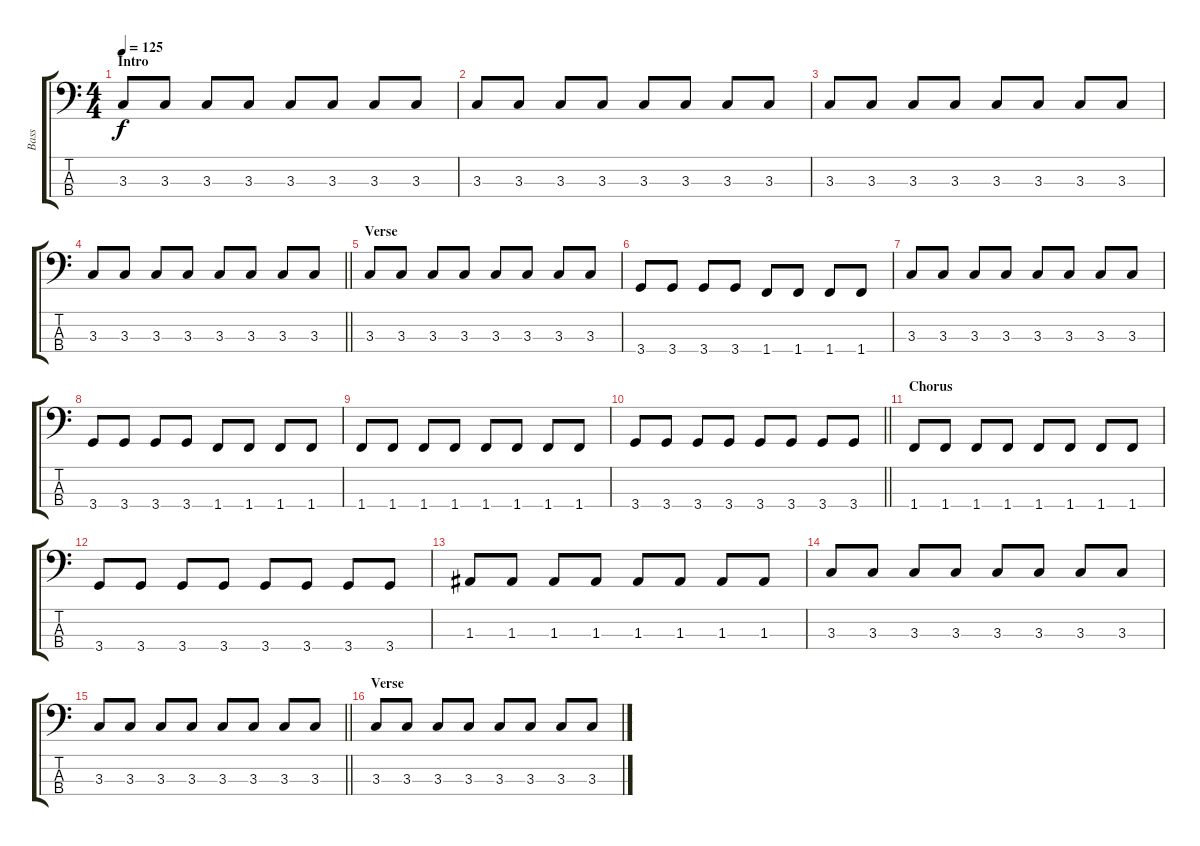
\track ("Bass" "Bass") {instrument electricbasspick}
\staff {score tabs}
\tuning (G2 D2 A1 E1) {hide}
\ts (4 4)
\section ("" "Intro")
\tempo 125
\clef f4
\ks c
3.3.8{dy f instrument electricbasspick} 3.3.8 3.3.8 3.3.8 3.3.8 3.3.8 3.3.8 3.3.8 |
3.3.8 3.3.8 3.3.8 3.3.8 3.3.8 3.3.8 3.3.8 3.3.8 |
3.3.8 3.3.8 3.3.8 3.3.8 3.3.8 3.3.8 3.3.8 3.3.8 |
\barLineRight lightlight
3.3.8 3.3.8 3.3.8 3.3.8 3.3.8 3.3.8 3.3.8 3.3.8 |
\section ("" "Verse")
3.3.8 3.3.8 3.3.8 3.3.8 3.3.8 3.3.8 3.3.8 3.3.8 |
3.4.8 3.4.8 3.4.8 3.4.8 1.4.8 1.4.8 1.4.8 1.4.8 |
3.3.8 3.3.8 3.3.8 3.3.8 3.3.8 3.3.8 3.3.8 3.3.8 |
3.4.8 3.4.8 3.4.8 3.4.8 1.4.8 1.4.8 1.4.8 1.4.8 |
1.4.8 1.4.8 1.4.8 1.4.8 1.4.8 1.4.8 1.4.8 1.4.8 |
\barLineRight lightlight
3.4.8 3.4.8 3.4.8 3.4.8 3.4.8 3.4.8 3.4.8 3.4.8 |
\section ("" "Chorus")
1.4.8 1.4.8 1.4.8 1.4.8 1.4.8 1.4.8 1.4.8 1.4.8 |
3.4.8 3.4.8 3.4.8 3.4.8 3.4.8 3.4.8 3.4.8 3.4.8 |
1.3.8 1.3.8 1.3.8 1.3.8 1.3.8 1.3.8 1.3.8 1.3.8 |
3.3.8 3.3.8 3.3.8 3.3.8 3.3.8 3.3.8 3.3.8 3.3.8 |
\barLineRight lightlight
3.3.8 3.3.8 3.3.8 3.3.8 3.3.8 3.3.8 3.3.8 3.3.8 |
\section ("" "Verse")
3.3.8 3.3.8 3.3.8 3.3.8 3.3.8 3.3.8 3.3.8 3.3.8
